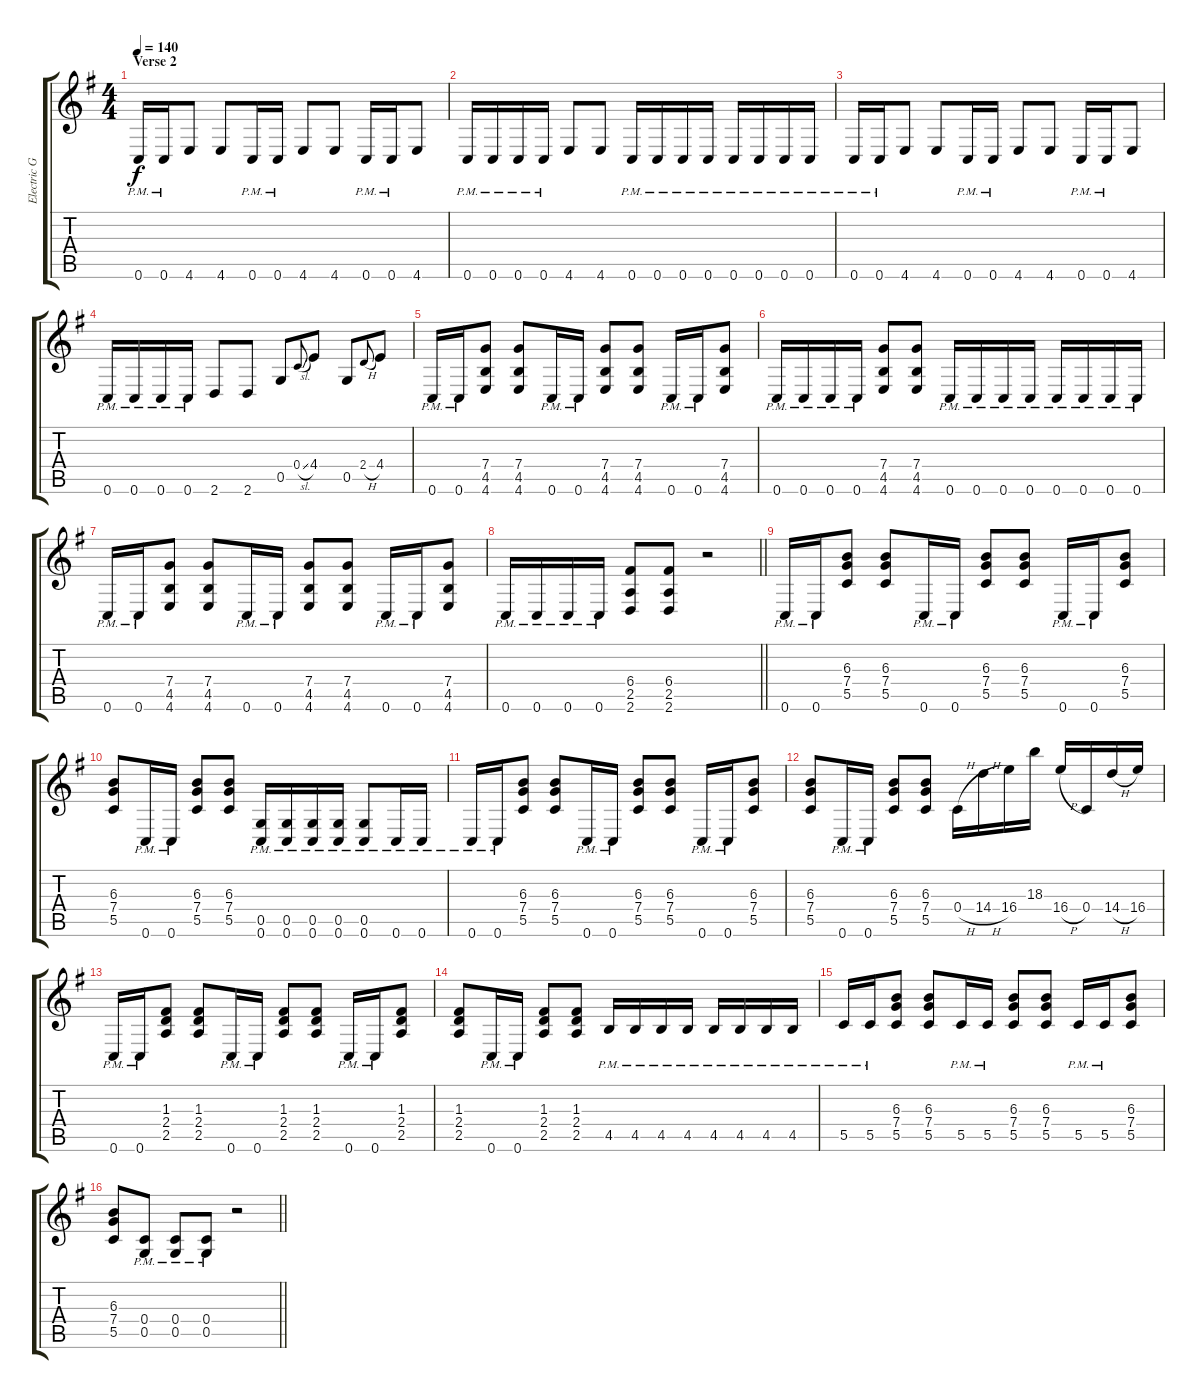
\track ("Electric Guitar 1" "Electric G") {instrument distortionguitar}
\staff {score tabs}
\tuning (D4 A3 F3 C3 G2 C2) {hide}
\ts (4 4)
\section ("" "Verse 2")
\tempo 140
\clef g2
\ks eminor
0.6{pm}.16{dy f} 0.6{pm}.16 4.6.8 4.6.8 0.6{pm}.16 0.6{pm}.16 4.6.8 4.6.8 0.6{pm}.16 0.6{pm}.16 4.6.8 |
0.6{pm}.16 0.6{pm}.16 0.6{pm}.16 0.6{pm}.16 4.6.8 4.6.8 0.6{pm}.16 0.6{pm}.16 0.6{pm}.16 0.6{pm}.16 0.6{pm}.16 0.6{pm}.16 0.6{pm}.16 0.6{pm}.16 |
0.6{pm}.16 0.6{pm}.16 4.6.8 4.6.8 0.6{pm}.16 0.6{pm}.16 4.6.8 4.6.8 0.6{pm}.16 0.6{pm}.16 4.6.8 |
0.6{pm}.16 0.6{pm}.16 0.6{pm}.16 0.6{pm}.16 2.6.8 2.6.8 0.5.8 0.4{sl}.8{gr onbeat} 4.4.8 0.5.8 2.4{h}.8{gr onbeat} 4.4.8 |
0.6{pm}.16 0.6{pm}.16 (7.4 4.5 4.6).8 (7.4 4.5 4.6).8 0.6{pm}.16 0.6{pm}.16 (7.4 4.5 4.6).8 (7.4 4.5 4.6).8 0.6{pm}.16 0.6{pm}.16 (7.4 4.5 4.6).8 |
0.6{pm}.16 0.6{pm}.16 0.6{pm}.16 0.6{pm}.16 (7.4 4.5 4.6).8 (7.4 4.5 4.6).8 0.6{pm}.16 0.6{pm}.16 0.6{pm}.16 0.6{pm}.16 0.6{pm}.16 0.6{pm}.16 0.6{pm}.16 0.6{pm}.16 |
0.6{pm}.16 0.6{pm}.16 (7.4 4.5 4.6).8 (7.4 4.5 4.6).8 0.6{pm}.16 0.6{pm}.16 (7.4 4.5 4.6).8 (7.4 4.5 4.6).8 0.6{pm}.16 0.6{pm}.16 (7.4 4.5 4.6).8 |
\barLineRight lightlight
0.6{pm}.16 0.6{pm}.16 0.6{pm}.16 0.6{pm}.16 (6.4 2.5 2.6).8 (6.4 2.5 2.6).8 r.2 |
\section ("" "")
0.6{pm}.16 0.6{pm}.16 (6.3 7.4 5.5).8 (6.3 7.4 5.5).8 0.6{pm}.16 0.6{pm}.16 (6.3 7.4 5.5).8 (6.3 7.4 5.5).8 0.6{pm}.16 0.6{pm}.16 (6.3 7.4 5.5).8 |
(6.3 7.4 5.5).8 0.6{pm}.16 0.6{pm}.16 (6.3 7.4 5.5).8 (6.3 7.4 5.5).8 (0.5{pm} 0.6{pm}).16 (0.5{pm} 0.6{pm}).16 (0.5{pm} 0.6{pm}).16 (0.5{pm} 0.6{pm}).16 (0.5{pm} 0.6{pm}).8 0.6{pm}.16 0.6{pm}.16 |
0.6{pm}.16 0.6{pm}.16 (6.3 7.4 5.5).8 (6.3 7.4 5.5).8 0.6{pm}.16 0.6{pm}.16 (6.3 7.4 5.5).8 (6.3 7.4 5.5).8 0.6{pm}.16 0.6{pm}.16 (6.3 7.4 5.5).8 |
(6.3 7.4 5.5).8 0.6{pm}.16 0.6{pm}.16 (6.3 7.4 5.5).8 (6.3 7.4 5.5).8 0.4{h}.16 14.4{h}.16 16.4.16 18.3.16 16.4{h}.16 0.4.16 14.4{h}.16 16.4.16 |
0.6{pm}.16 0.6{pm}.16 (1.3 2.4 2.5).8 (1.3 2.4 2.5).8 0.6{pm}.16 0.6{pm}.16 (1.3 2.4 2.5).8 (1.3 2.4 2.5).8 0.6{pm}.16 0.6{pm}.16 (1.3 2.4 2.5).8 |
(1.3 2.4 2.5).8 0.6{pm}.16 0.6{pm}.16 (1.3 2.4 2.5).8 (1.3 2.4 2.5).8 4.5{pm}.16 4.5{pm}.16 4.5{pm}.16 4.5{pm}.16 4.5{pm}.16 4.5{pm}.16 4.5{pm}.16 4.5{pm}.16 |
5.5{pm}.16 5.5{pm}.16 (6.3 7.4 5.5).8 (6.3 7.4 5.5).8 5.5{pm}.16 5.5{pm}.16 (6.3 7.4 5.5).8 (6.3 7.4 5.5).8 5.5{pm}.16 5.5{pm}.16 (6.3 7.4 5.5).8 |
\barLineRight lightlight
(6.3 7.4 5.5).8 (0.4{pm} 0.5{pm}).8 (0.4{pm} 0.5{pm}).8 (0.4{pm} 0.5{pm}).8 r.2
